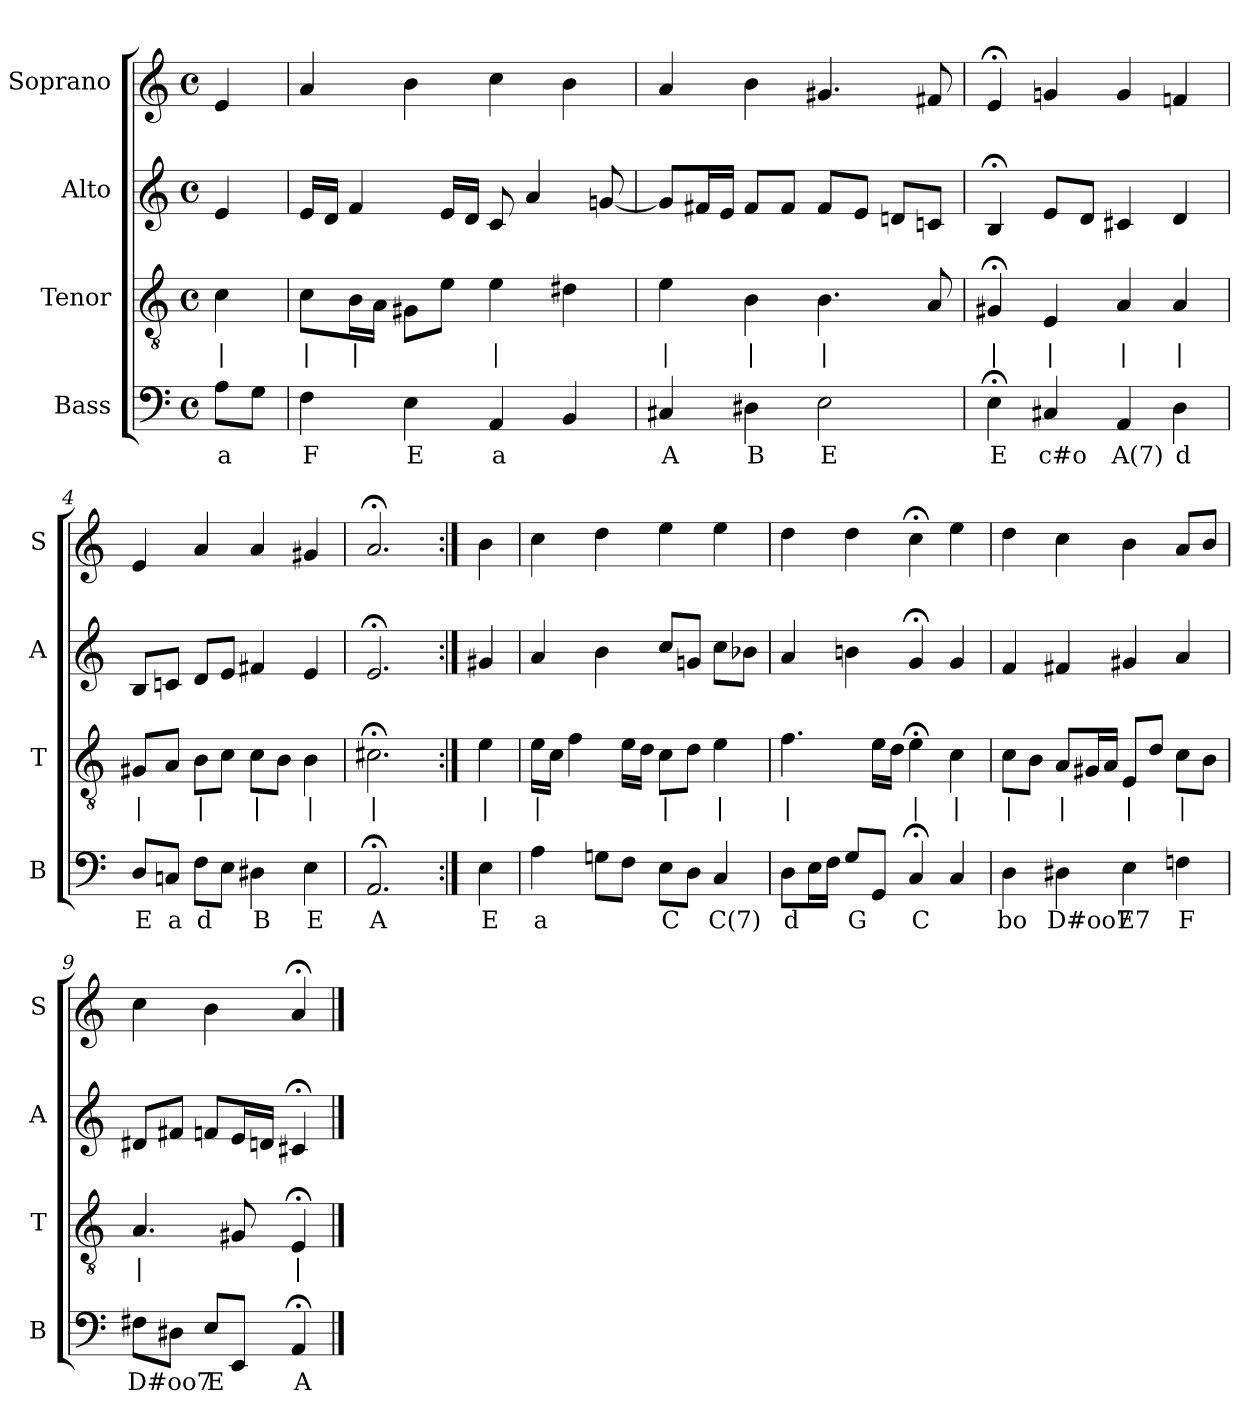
**kern	**text	**kern	**text	**kern	**kern
*part4	*part4	*part3	*part3	*part2	*part1
*staff4	*staff4	*staff3	*staff3	*staff2	*staff1
*I"Bass	*	*I"Tenor	*	*I"Alto	*I"Soprano
*I'B	*	*I'T	*	*I'A	*I'S
*clefF4	*	*clefGv2	*	*clefG2	*clefG2
*k[]	*	*k[]	*	*k[]	*k[]
*a:	*	*a:	*	*a:	*a:
*M4/4	*	*M4/4	*	*M4/4	*M4/4
*met(c)	*	*met(c)	*	*met(c)	*met(c)
*MM100	*	*MM100	*	*MM100	*MM100
=	=	=	=	=	=
8AL	a	4c	|	4e	4e
8GJ	.	.	.	.	.
=1	=1	=1	=1	=1	=1
4F	F	8cL	|	16eLL	4a
.	.	.	.	16dJJ	.
.	.	16BL	|	4f	.
.	.	16AJJ	.	.	.
4E	E	8G#XL	.	.	4b
.	.	8eJ	.	16eLL	.
.	.	.	.	16dJJ	.
4AA	a	4e	|	8c	4cc
.	.	.	.	4a	.
4BB	.	4d#X	.	.	4b
.	.	.	.	[8gn	.
=2	=2	=2	=2	=2	=2
4C#X	A	4e	|	8gL]	4a
.	.	.	.	16f#XL	.
.	.	.	.	16eJJ	.
4D#X	B	4B	|	8f#L	4b
.	.	.	.	8f#J	.
2E	E	4.B	|	8f#L	4.g#X
.	.	.	.	8eJ	.
.	.	.	.	8dnL	.
.	.	8A	.	8cnJ	8f#X
=3	=3	=3	=3	=3	=3
4E;<	E	4G#X;<	|	4B;<	4e;<
4C#X	c#o	4E	|	8eL	4gn
.	.	.	.	8dJ	.
4AA	A(7)	4A	|	4c#X	4g
4D	d	4A	|	4d	4fn
=4	=4	=4	=4	=4	=4
8DL	E	8G#XL	|	8BL	4e
8CnJ	a	8AJ	.	8cnJ	.
8FL	d	8BL	|	8dL	4a
8EJ	.	8cJ	.	8eJ	.
4D#X	B	8cL	|	4f#X	4a
.	.	8BJ	.	.	.
4E	E	4B	|	4e	4g#X
=5	=5	=5	=5	=5	=5
2.AA;<	A	2.c#X;<	|	2.e;<	2.a;<
=:|!	=:|!	=:|!	=:|!	=:|!	=:|!
4E	E	4e	|	4g#X	4b
=6	=6	=6	=6	=6	=6
4A	a	16eLL	|	4a	4cc
.	.	16cJJ	.	.	.
.	.	4f	.	.	.
8GnL	.	.	.	4b	4dd
8FJ	.	16eLL	.	.	.
.	.	16dJJ	.	.	.
8EL	C	8cL	|	8ccL	4ee
8DJ	.	8dJ	.	8gnJ	.
4C	C(7)	4e	|	8ccL	4ee
.	.	.	.	8b-XJ	.
=7	=7	=7	=7	=7	=7
8DL	d	4.f	|	4a	4dd
16EL	.	.	.	.	.
16FJJ	.	.	.	.	.
8GL	G	.	.	4bn	4dd
8GGJ	.	16eLL	.	.	.
.	.	16dJJ	.	.	.
4C;<	C	4e;<	|	4g;<	4cc;<
4C	.	4c	|	4g	4ee
=8	=8	=8	=8	=8	=8
4D	bo	8cL	|	4f	4dd
.	.	8BJ	.	.	.
4D#X	D#oo7	8AL	|	4f#X	4cc
.	.	16G#XL	.	.	.
.	.	16AJJ	.	.	.
4E	E7	8EL	|	4g#X	4b
.	.	8dJ	.	.	.
4Fn	F	8cL	|	4a	8aL
.	.	8BJ	.	.	8bJ
=9	=9	=9	=9	=9	=9
8F#XL	D#oo7	4.A	|	8d#XL	4cc
8D#XJ	.	.	.	8f#XJ	.
8EL	E	.	.	8fnL	4b
8EEJ	.	8G#X	.	16eL	.
.	.	.	.	16dnJJ	.
4AA;<	A	4E;<	|	4c#X;<	4a;<
==	==	==	==	==	==
*-	*-	*-	*-	*-	*-
